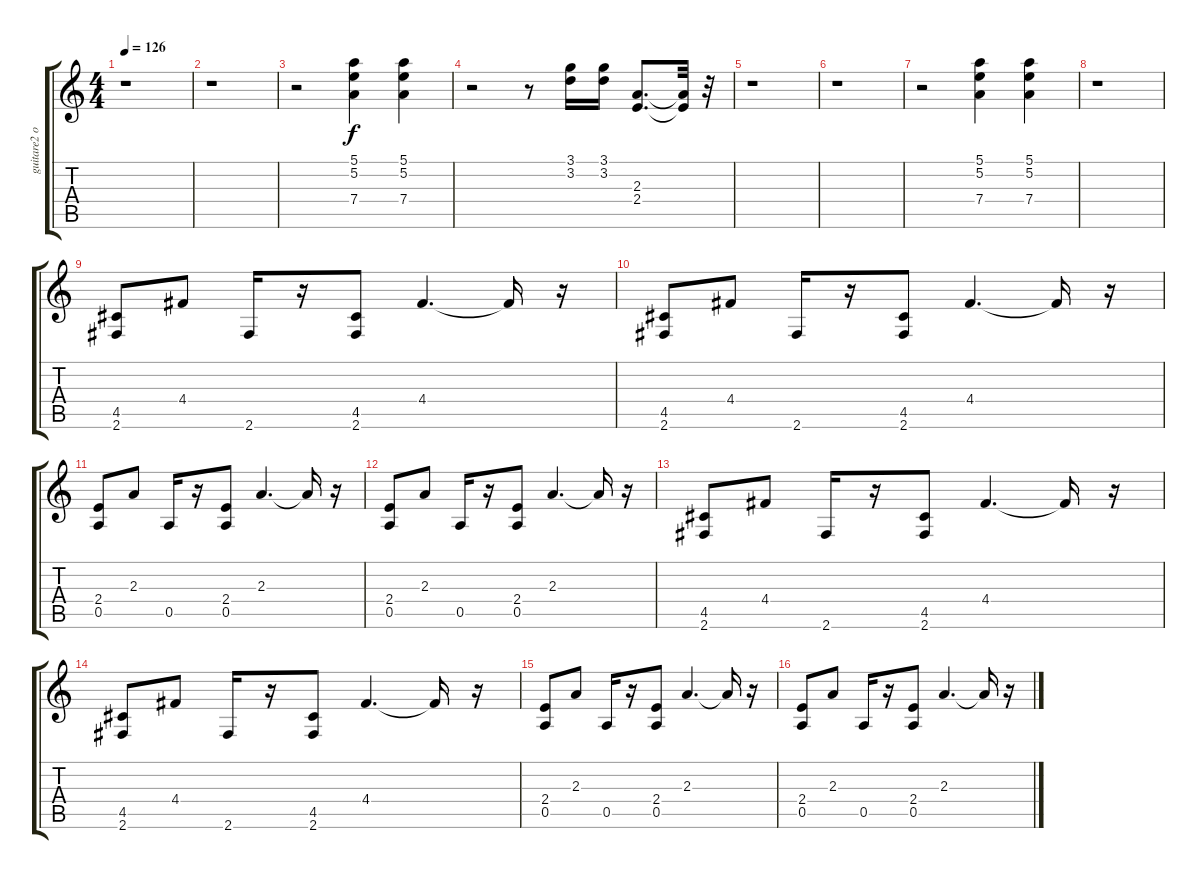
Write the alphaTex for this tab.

\track ("guitare2 overdrive" "guitare2 o") {instrument overdrivenguitar}
\staff {score tabs}
\tuning (E4 B3 G3 D3 A2 E2) {hide}
\ts (4 4)
\tempo 126
\clef g2
\ks c
r.1{dy f} |
r.1 |
r.2 (5.1 5.2 7.4).4 (5.1 5.2 7.4).4 |
r.2 r.8 (3.1 3.2).16 (3.1 3.2).16 (2.3 2.4).8{d} (2.3{t} 2.4{t}).32 r.32 |
r.1 |
r.1 |
r.2 (5.1 5.2 7.4).4 (5.1 5.2 7.4).4 |
r.1 |
(4.5 2.6).8 4.4.8 2.6.16 r.16 (4.5 2.6).8 4.4.4{d} 4.4{t}.16 r.16 |
(4.5 2.6).8 4.4.8 2.6.16 r.16 (4.5 2.6).8 4.4.4{d} 4.4{t}.16 r.16 |
(2.4 0.5).8 2.3.8 0.5.16 r.16 (2.4 0.5).8 2.3.4{d} 2.3{t}.16 r.16 |
(2.4 0.5).8 2.3.8 0.5.16 r.16 (2.4 0.5).8 2.3.4{d} 2.3{t}.16 r.16 |
(4.5 2.6).8 4.4.8 2.6.16 r.16 (4.5 2.6).8 4.4.4{d} 4.4{t}.16 r.16 |
(4.5 2.6).8 4.4.8 2.6.16 r.16 (4.5 2.6).8 4.4.4{d} 4.4{t}.16 r.16 |
(2.4 0.5).8 2.3.8 0.5.16 r.16 (2.4 0.5).8 2.3.4{d} 2.3{t}.16 r.16 |
(2.4 0.5).8 2.3.8 0.5.16 r.16 (2.4 0.5).8 2.3.4{d} 2.3{t}.16 r.16
